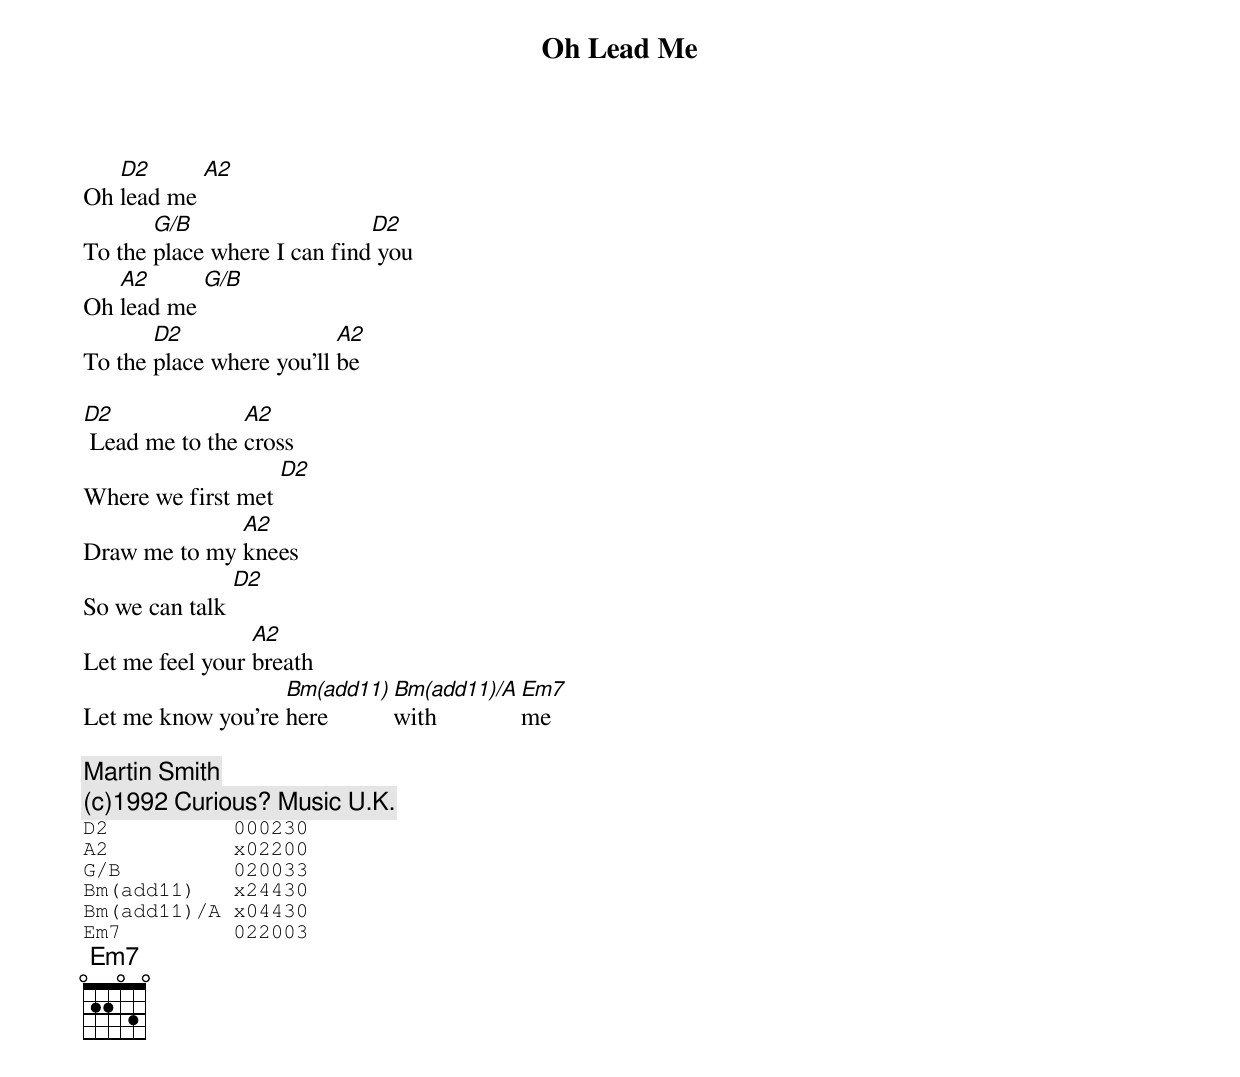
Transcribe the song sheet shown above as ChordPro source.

{t:Oh Lead Me}
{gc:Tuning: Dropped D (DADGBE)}
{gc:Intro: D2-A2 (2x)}
Oh [D2]lead me [A2]
To the [G/B]place where I can find[D2] you
Oh [A2]lead me [G/B]
To the [D2]place where you'll [A2]be

[D2] Lead me to the [A2]cross
Where we first met [D2]
Draw me to my [A2]knees
So we can talk [D2]
Let me feel your [A2]breath
Let me know you're [Bm(add11)]here [Bm(add11)/A]with [Em7]me

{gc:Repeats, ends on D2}
{c:Martin Smith}
{c:(c)1992 Curious? Music U.K.}
{sot}
D2          000230
A2          x02200
G/B         020033
Bm(add11)   x24430
Bm(add11)/A x04430
Em7         022003
{eot}
